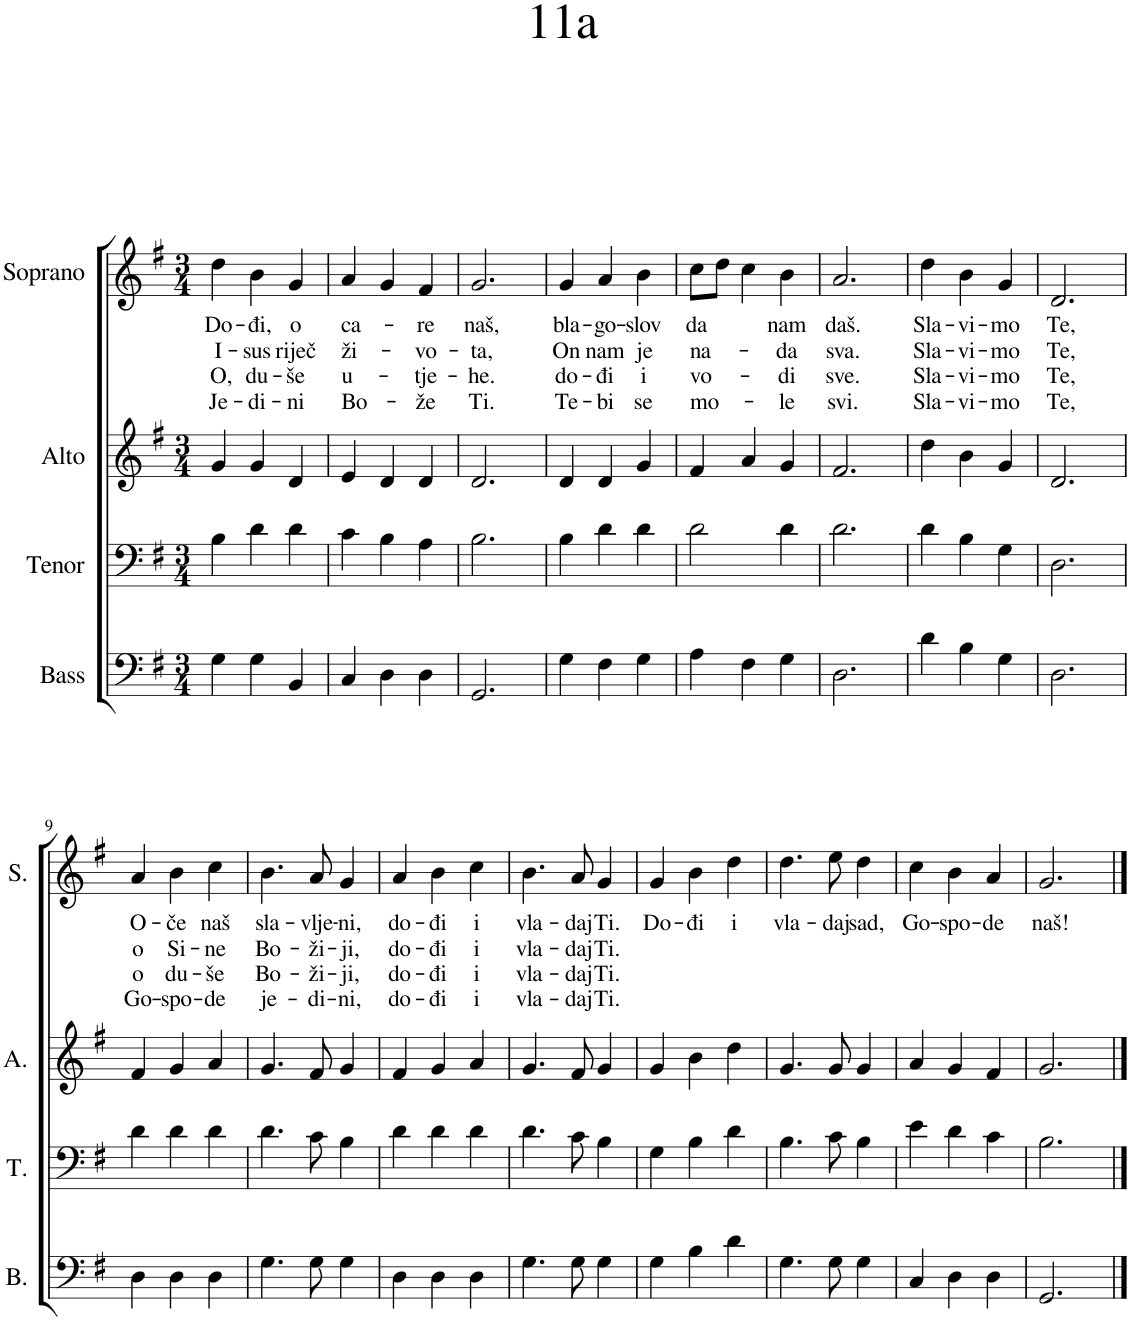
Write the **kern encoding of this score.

**kern	**kern	**kern	**kern	**text	**text	**text	**text
*part4	*part3	*part2	*part1	*part1	*part1	*part1	*part1
*staff4	*staff3	*staff2	*staff1	*staff1	*staff1	*staff1	*staff1
*I"Bass	*I"Tenor	*I"Alto	*I"Soprano	*	*	*	*
*I'B.	*I'T.	*I'A.	*I'S.	*	*	*	*
*clefF4	*clefF4	*clefG2	*clefG2	*	*	*	*
*k[f#]	*k[f#]	*k[f#]	*k[f#]	*	*	*	*
*M3/4	*M3/4	*M3/4	*M3/4	*	*	*	*
=1	=1	=1	=1	=1	=1	=1	=1
!	!	!	!	!LO:LY:b	!LO:LY:b	!LO:LY:b	!LO:LY:b
4G\	4B\	4g/	4dd\	Do-	I-	O,	Je-
!	!	!	!	!LO:LY:b	!LO:LY:b	!LO:LY:b	!LO:LY:b
4G\	4d\	4g/	4b\	-đi,	-sus	du-	-di-
!	!	!	!	!LO:LY:b	!LO:LY:b	!LO:LY:b	!LO:LY:b
4BB/	4d\	4d/	4g/	o	riječ	-še	-ni
=2	=2	=2	=2	=2	=2	=2	=2
!	!	!	!	!LO:LY:b	!LO:LY:b	!LO:LY:b	!LO:LY:b
4C/	4c\	4e/	4a/	ca-	ži-	u-	Bo-
4D\	4B\	4d/	4g/	.	.	.	.
!	!	!	!	!LO:LY:b	!LO:LY:b	!LO:LY:b	!LO:LY:b
4D\	4A\	4d/	4f#/	-re	-vo-	-tje-	-že
=3	=3	=3	=3	=3	=3	=3	=3
!	!	!	!	!LO:LY:b	!LO:LY:b	!LO:LY:b	!LO:LY:b
2.GG/	2.B\	2.d/	2.g/	naš,	-ta,	-he.	Ti.
=4	=4	=4	=4	=4	=4	=4	=4
!	!	!	!	!LO:LY:b	!LO:LY:b	!LO:LY:b	!LO:LY:b
4G\	4B\	4d/	4g/	bla-	On	do-	Te-
!	!	!	!	!LO:LY:b	!LO:LY:b	!LO:LY:b	!LO:LY:b
4F#\	4d\	4d/	4a/	-go-	nam	-đi	-bi
!	!	!	!	!LO:LY:b	!LO:LY:b	!LO:LY:b	!LO:LY:b
4G\	4d\	4g/	4b\	-slov	je	i	se
=5	=5	=5	=5	=5	=5	=5	=5
!	!	!	!	!LO:LY:b	!LO:LY:b	!LO:LY:b	!LO:LY:b
4A\	2d\	4f#/	8cc\L	da	na-	vo-	mo-
.	.	.	8dd\J	.	.	.	.
4F#\	.	4a/	4cc\	.	.	.	.
!	!	!	!	!LO:LY:b	!LO:LY:b	!LO:LY:b	!LO:LY:b
4G\	4d\	4g/	4b\	nam	-da	-di	-le
=6	=6	=6	=6	=6	=6	=6	=6
!	!	!	!	!LO:LY:b	!LO:LY:b	!LO:LY:b	!LO:LY:b
2.D\	2.d\	2.f#/	2.a/	daš.	sva.	sve.	svi.
=7	=7	=7	=7	=7	=7	=7	=7
!	!	!	!	!LO:LY:b	!LO:LY:b	!LO:LY:b	!LO:LY:b
4d\	4d\	4dd\	4dd\	Sla-	Sla-	Sla-	Sla-
!	!	!	!	!LO:LY:b	!LO:LY:b	!LO:LY:b	!LO:LY:b
4B\	4B\	4b\	4b\	-vi-	-vi-	-vi-	-vi-
!	!	!	!	!LO:LY:b	!LO:LY:b	!LO:LY:b	!LO:LY:b
4G\	4G\	4g/	4g/	-mo	-mo	-mo	-mo
=8	=8	=8	=8	=8	=8	=8	=8
!	!	!	!	!LO:LY:b	!LO:LY:b	!LO:LY:b	!LO:LY:b
2.D\	2.D\	2.d/	2.d/	Te,	Te,	Te,	Te,
!!LO:LB:g=z
=9	=9	=9	=9	=9	=9	=9	=9
!	!	!	!	!LO:LY:b	!LO:LY:b	!LO:LY:b	!LO:LY:b
4D\	4d\	4f#/	4a/	O-	o	o	Go-
!	!	!	!	!LO:LY:b	!LO:LY:b	!LO:LY:b	!LO:LY:b
4D\	4d\	4g/	4b\	-če	Si-	du-	-spo-
!	!	!	!	!LO:LY:b	!LO:LY:b	!LO:LY:b	!LO:LY:b
4D\	4d\	4a/	4cc\	naš	-ne	-še	-de
=10	=10	=10	=10	=10	=10	=10	=10
!	!	!	!	!LO:LY:b	!LO:LY:b	!LO:LY:b	!LO:LY:b
4.G\	4.d\	4.g/	4.b\	sla-	Bo-	Bo-	je-
!	!	!	!	!LO:LY:b	!LO:LY:b	!LO:LY:b	!LO:LY:b
8G\	8c\	8f#/	8a/	-vlje-	-ži-	-ži-	-di-
!	!	!	!	!LO:LY:b	!LO:LY:b	!LO:LY:b	!LO:LY:b
4G\	4B\	4g/	4g/	-ni,	-ji,	-ji,	-ni,
=11	=11	=11	=11	=11	=11	=11	=11
!	!	!	!	!LO:LY:b	!LO:LY:b	!LO:LY:b	!LO:LY:b
4D\	4d\	4f#/	4a/	do-	do-	do-	do-
!	!	!	!	!LO:LY:b	!LO:LY:b	!LO:LY:b	!LO:LY:b
4D\	4d\	4g/	4b\	-đi	-đi	-đi	-đi
!	!	!	!	!LO:LY:b	!LO:LY:b	!LO:LY:b	!LO:LY:b
4D\	4d\	4a/	4cc\	i	i	i	i
=12	=12	=12	=12	=12	=12	=12	=12
!	!	!	!	!LO:LY:b	!LO:LY:b	!LO:LY:b	!LO:LY:b
4.G\	4.d\	4.g/	4.b\	vla-	vla-	vla-	vla-
!	!	!	!	!LO:LY:b	!LO:LY:b	!LO:LY:b	!LO:LY:b
8G\	8c\	8f#/	8a/	-daj	-daj	-daj	-daj
!	!	!	!	!LO:LY:b	!LO:LY:b	!LO:LY:b	!LO:LY:b
4G\	4B\	4g/	4g/	Ti.	Ti.	Ti.	Ti.
=13	=13	=13	=13	=13	=13	=13	=13
!	!	!	!	!LO:LY:b	!	!	!
4G\	4G\	4g/	4g/	Do-	.	.	.
!	!	!	!	!LO:LY:b	!	!	!
4B\	4B\	4b\	4b\	-đi	.	.	.
!	!	!	!	!LO:LY:b	!	!	!
4d\	4d\	4dd\	4dd\	i	.	.	.
=14	=14	=14	=14	=14	=14	=14	=14
!	!	!	!	!LO:LY:b	!	!	!
4.G\	4.B\	4.g/	4.dd\	vla-	.	.	.
!	!	!	!	!LO:LY:b	!	!	!
8G\	8c\	8g/	8ee\	-daj	.	.	.
!	!	!	!	!LO:LY:b	!	!	!
4G\	4B\	4g/	4dd\	sad,	.	.	.
=15	=15	=15	=15	=15	=15	=15	=15
!	!	!	!	!LO:LY:b	!	!	!
4C/	4e\	4a/	4cc\	Go-	.	.	.
!	!	!	!	!LO:LY:b	!	!	!
4D\	4d\	4g/	4b\	-spo-	.	.	.
!	!	!	!	!LO:LY:b	!	!	!
4D\	4c\	4f#/	4a/	-de	.	.	.
=16	=16	=16	=16	=16	=16	=16	=16
!	!	!	!	!LO:LY:b	!	!	!
2.GG/	2.B\	2.g/	2.g/	naš!	.	.	.
==	==	==	==	==	==	==	==
*-	*-	*-	*-	*-	*-	*-	*-
